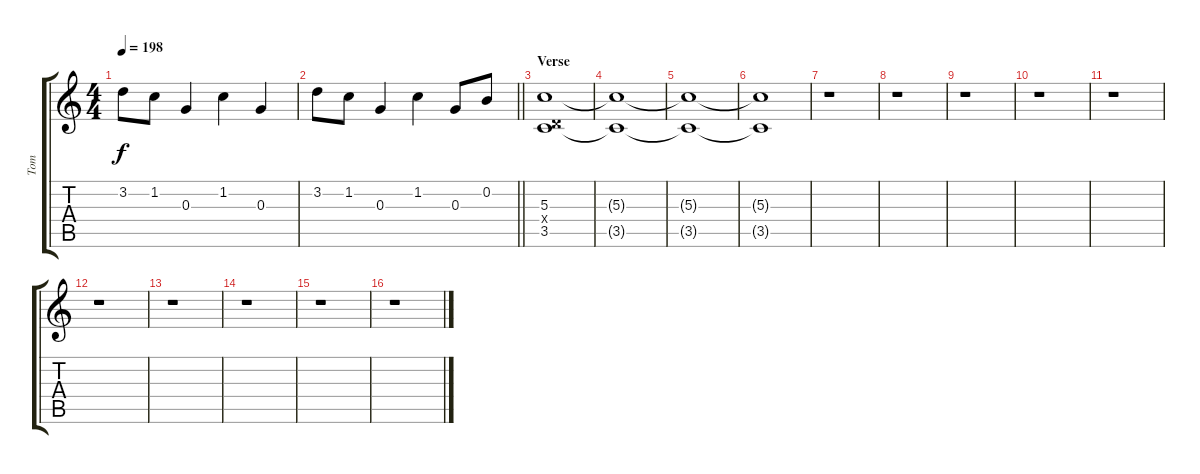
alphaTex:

\track ("Tom" "Tom") {instrument distortionguitar}
\staff {score tabs}
\tuning (E4 B3 G3 D3 A2 E2) {hide}
\ts (4 4)
\tempo 198
\clef g2
\ks c
3.2.8{dy f} 1.2.8 0.3.4 1.2.4 0.3.4 |
\barLineRight lightlight
3.2.8 1.2.8 0.3.4 1.2.4 0.3.8 0.2.8 |
\section ("" "Verse")
(5.3 0.4{x} 3.5).1 |
(5.3{t} 3.5{t}).1{volume 9} |
(5.3{t} 3.5{t}).1 |
(5.3{t} 3.5{t}).1 |
r.1 |
r.1 |
r.1{volume 16} |
r.1 |
r.1 |
r.1 |
r.1 |
r.1 |
r.1 |
r.1
